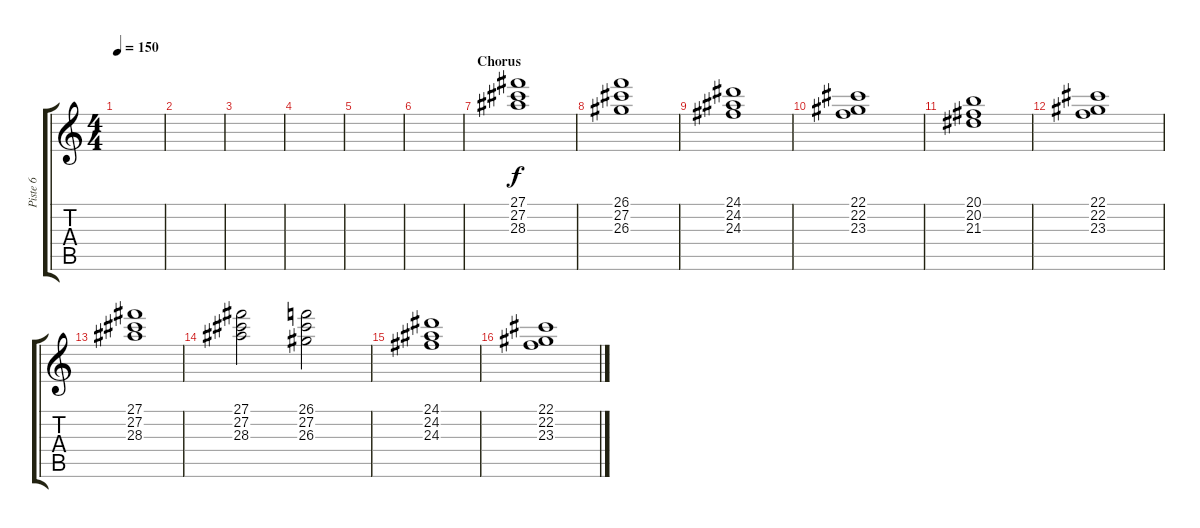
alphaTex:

\track ("Piste 6" "Piste 6") {instrument stringensemble1}
\staff {score tabs}
\tuning (Eb4 Bb3 Gb3 Db3 Ab2 Eb2) {hide}
\ts (4 4)
\tempo 150
\clef g2
\ks c
|
|
|
|
|
|
\section ("" "Chorus")
(27.1 27.2 28.3).1 |
(26.1 27.2 26.3).1 |
(24.1 24.2 24.3).1 |
(22.1 22.2 23.3).1 |
(20.1 20.2 21.3).1 |
(22.1 22.2 23.3).1 |
(27.1 27.2 28.3).1 |
(27.1 27.2 28.3).2 (26.1 27.2 26.3).2 |
(24.1 24.2 24.3).1 |
(22.1 22.2 23.3).1
